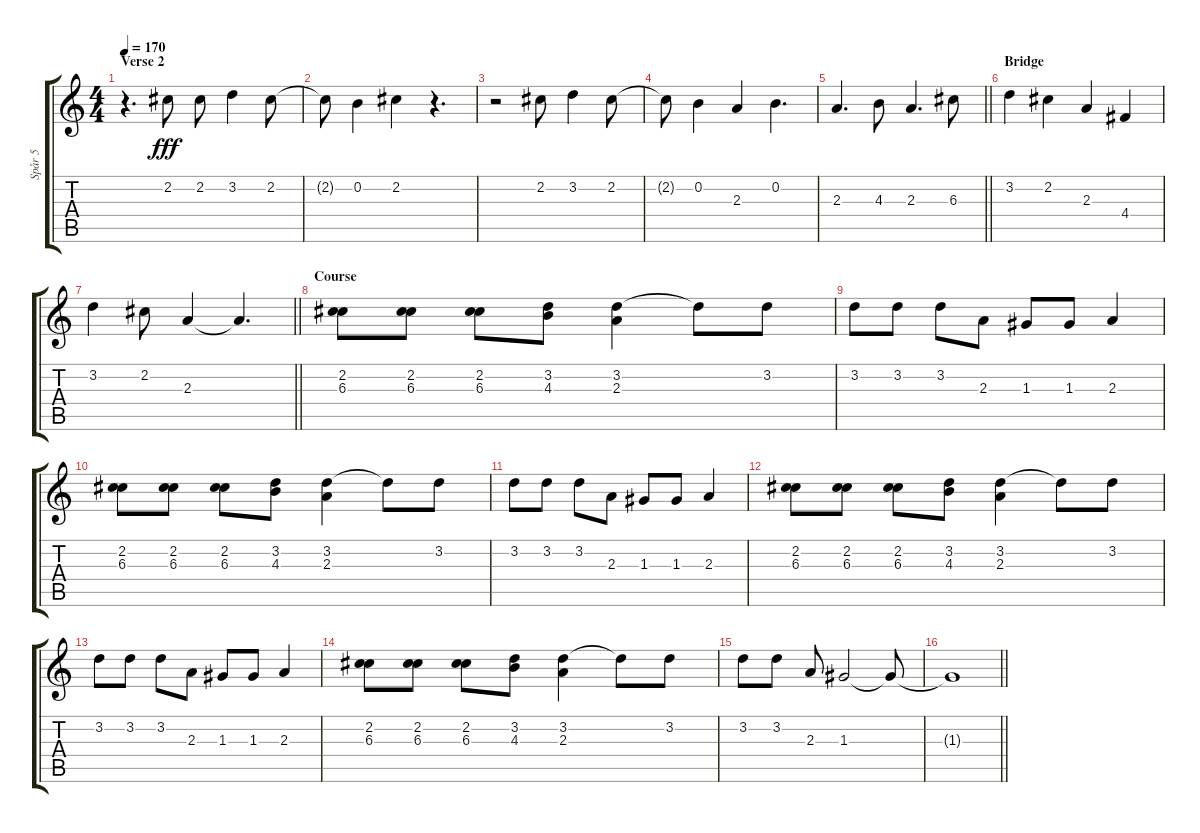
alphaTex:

\track ("Spår 5" "Spår 5") {instrument distortionguitar}
\staff {score tabs}
\tuning (E4 B3 G3 D3 A2 E2) {hide}
\ts (4 4)
\section ("" "Verse 2")
\tempo 170
\clef g2
\ks c
r.4{d dy fff} 2.2.8 2.2.8 3.2.4 2.2.8 |
2.2{t}.8 0.2.4 2.2.4 r.4{d} |
r.2 2.2.8 3.2.4 2.2.8 |
2.2{t}.8 0.2.4 2.3.4 0.2.4{d} |
\barLineRight lightlight
2.3.4{d} 4.3.8 2.3.4{d} 6.3.8 |
\section ("" "Bridge")
3.2.4 2.2.4 2.3.4 4.4.4 |
\barLineRight lightlight
3.2.4 2.2.8 2.3.4 2.3{t}.4{d} |
\section ("" "Course")
(2.2 6.3).8 (2.2 6.3).8 (2.2 6.3).8 (3.2 4.3).8 (3.2 2.3).4 3.2{t}.8 3.2.8 |
3.2.8 3.2.8 3.2.8 2.3.8 1.3.8 1.3.8 2.3.4 |
(2.2 6.3).8 (2.2 6.3).8 (2.2 6.3).8 (3.2 4.3).8 (3.2 2.3).4 3.2{t}.8 3.2.8 |
3.2.8 3.2.8 3.2.8 2.3.8 1.3.8 1.3.8 2.3.4 |
(2.2 6.3).8 (2.2 6.3).8 (2.2 6.3).8 (3.2 4.3).8 (3.2 2.3).4 3.2{t}.8 3.2.8 |
3.2.8 3.2.8 3.2.8 2.3.8 1.3.8 1.3.8 2.3.4 |
(2.2 6.3).8 (2.2 6.3).8 (2.2 6.3).8 (3.2 4.3).8 (3.2 2.3).4 3.2{t}.8 3.2.8 |
3.2.8 3.2.8 2.3.8 1.3.2 1.3{t}.8 |
\barLineRight lightlight
1.3{t}.1
